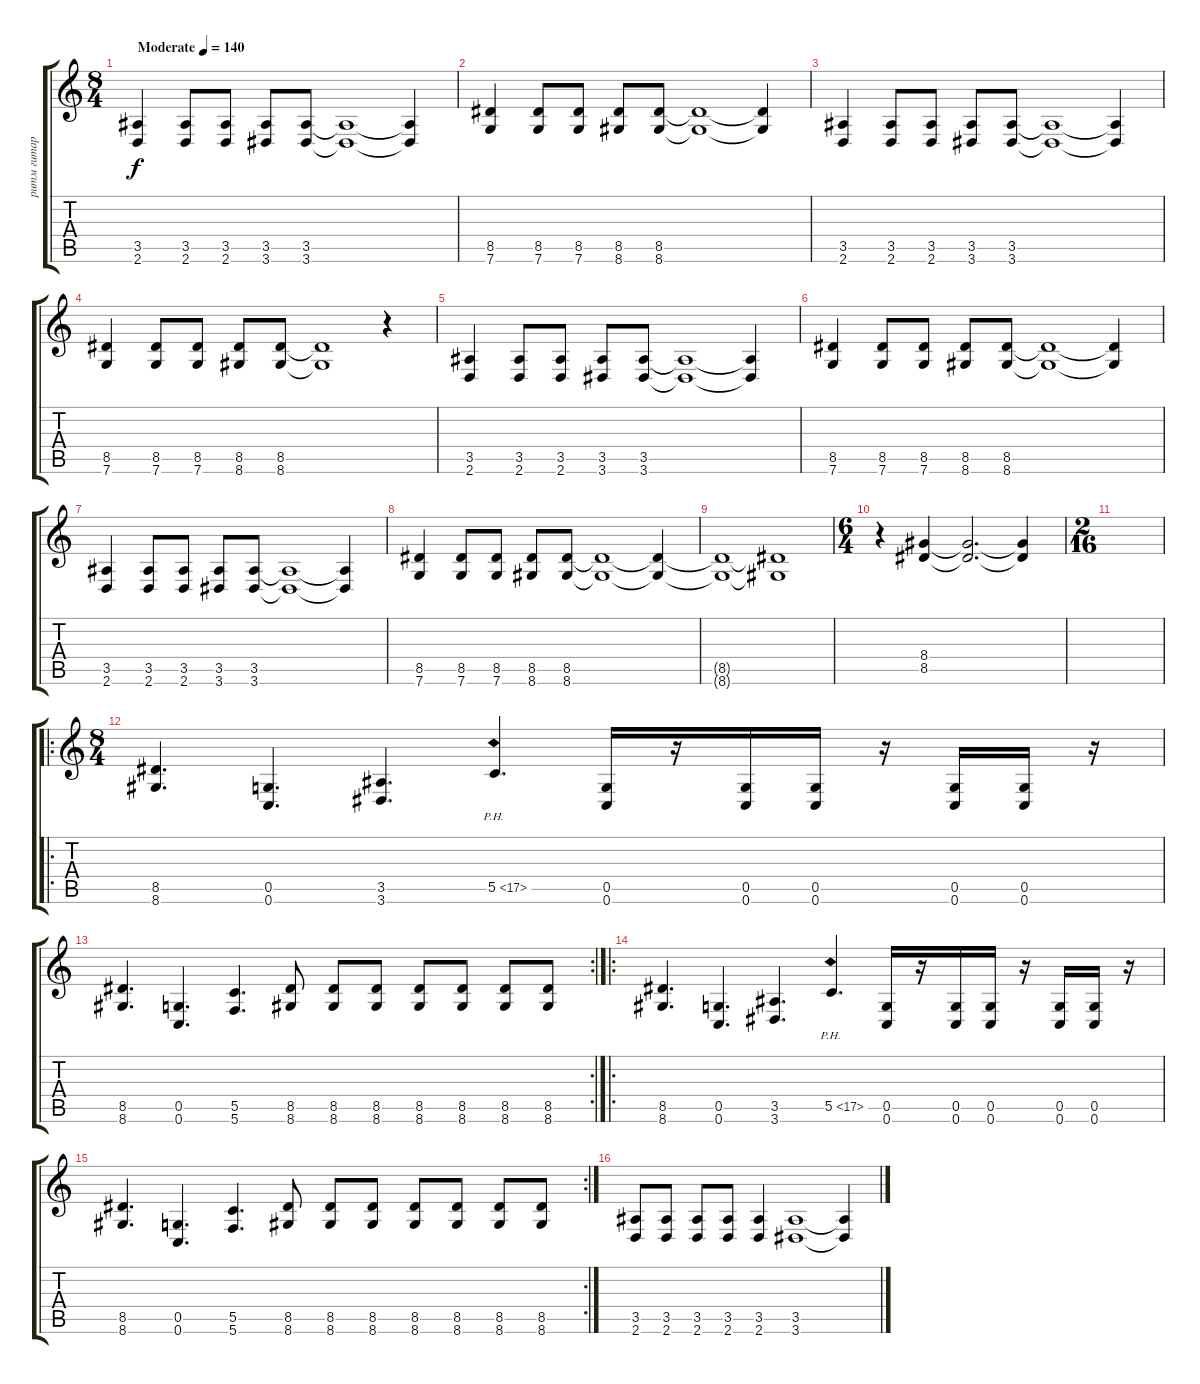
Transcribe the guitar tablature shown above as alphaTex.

\track ("ритм гитара" "ритм гитар") {instrument distortionguitar}
\staff {score tabs}
\tuning (D4 A3 F3 C3 G2 C2) {hide}
\ts (8 4)
\tempo (140 "Moderate")
\clef g2
\ks c
(3.5 2.6).4{dy f instrument distortionguitar} (3.5 2.6).8 (3.5 2.6).8 (3.5 3.6).8 (3.5 3.6).8 (3.5{t} 3.6{t}).1 (3.5{t} 3.6{t}).4 |
(8.5 7.6).4 (8.5 7.6).8 (8.5 7.6).8 (8.5 8.6).8 (8.5 8.6).8 (8.5{t} 8.6{t}).1 (8.5{t} 8.6{t}).4 |
(3.5 2.6).4 (3.5 2.6).8 (3.5 2.6).8 (3.5 3.6).8 (3.5 3.6).8 (3.5{t} 3.6{t}).1 (3.5{t} 3.6{t}).4 |
(8.5 7.6).4 (8.5 7.6).8 (8.5 7.6).8 (8.5 8.6).8 (8.5 8.6).8 (8.5{t} 8.6{t}).1 r.4 |
(3.5 2.6).4 (3.5 2.6).8 (3.5 2.6).8 (3.5 3.6).8 (3.5 3.6).8 (3.5{t} 3.6{t}).1 (3.5{t} 3.6{t}).4 |
(8.5 7.6).4 (8.5 7.6).8 (8.5 7.6).8 (8.5 8.6).8 (8.5 8.6).8 (8.5{t} 8.6{t}).1 (8.5{t} 8.6{t}).4 |
(3.5 2.6).4 (3.5 2.6).8 (3.5 2.6).8 (3.5 3.6).8 (3.5 3.6).8 (3.5{t} 3.6{t}).1 (3.5{t} 3.6{t}).4 |
(8.5 7.6).4 (8.5 7.6).8 (8.5 7.6).8 (8.5 8.6).8 (8.5 8.6).8 (8.5{t} 8.6{t}).1 (8.5{t} 8.6{t}).4 |
(8.5{t} 8.6{t}).1 (8.5{t} 8.6{t}).1 |
\ts (6 4)
r.4 (8.4 8.5).4{volume 8 instrument pad2warm} (8.4{t} 8.5{t}).2{d} (8.4{t} 8.5{t}).4 |
\ts (2 16)
|
\ro
\ts (8 4)
(8.5 8.6).4{d volume 16 instrument distortionguitar} (0.5 0.6).4{d} (3.5 3.6).4{d} 5.5{ph 12}.4{d instrument guitarharmonics} (0.5 0.6).16{instrument distortionguitar} r.16 (0.5 0.6).16 (0.5 0.6).16 r.16 (0.5 0.6).16 (0.5 0.6).16 r.16 |
\rc 2
(8.5 8.6).4{d} (0.5 0.6).4{d} (5.5 5.6).4{d} (8.5 8.6).8 (8.5 8.6).8 (8.5 8.6).8 (8.5 8.6).8 (8.5 8.6).8 (8.5 8.6).8 (8.5 8.6).8 |
\ro
(8.5 8.6).4{d} (0.5 0.6).4{d} (3.5 3.6).4{d} 5.5{ph 12}.4{d instrument guitarharmonics} (0.5 0.6).16{instrument distortionguitar} r.16 (0.5 0.6).16 (0.5 0.6).16 r.16 (0.5 0.6).16 (0.5 0.6).16 r.16 |
\rc 2
(8.5 8.6).4{d} (0.5 0.6).4{d} (5.5 5.6).4{d} (8.5 8.6).8 (8.5 8.6).8 (8.5 8.6).8 (8.5 8.6).8 (8.5 8.6).8 (8.5 8.6).8 (8.5 8.6).8 |
(3.5 2.6).8 (3.5 2.6).8 (3.5 2.6).8 (3.5 2.6).8 (3.5 2.6).4 (3.5 3.6).1 (3.5{t} 3.6{t}).4
